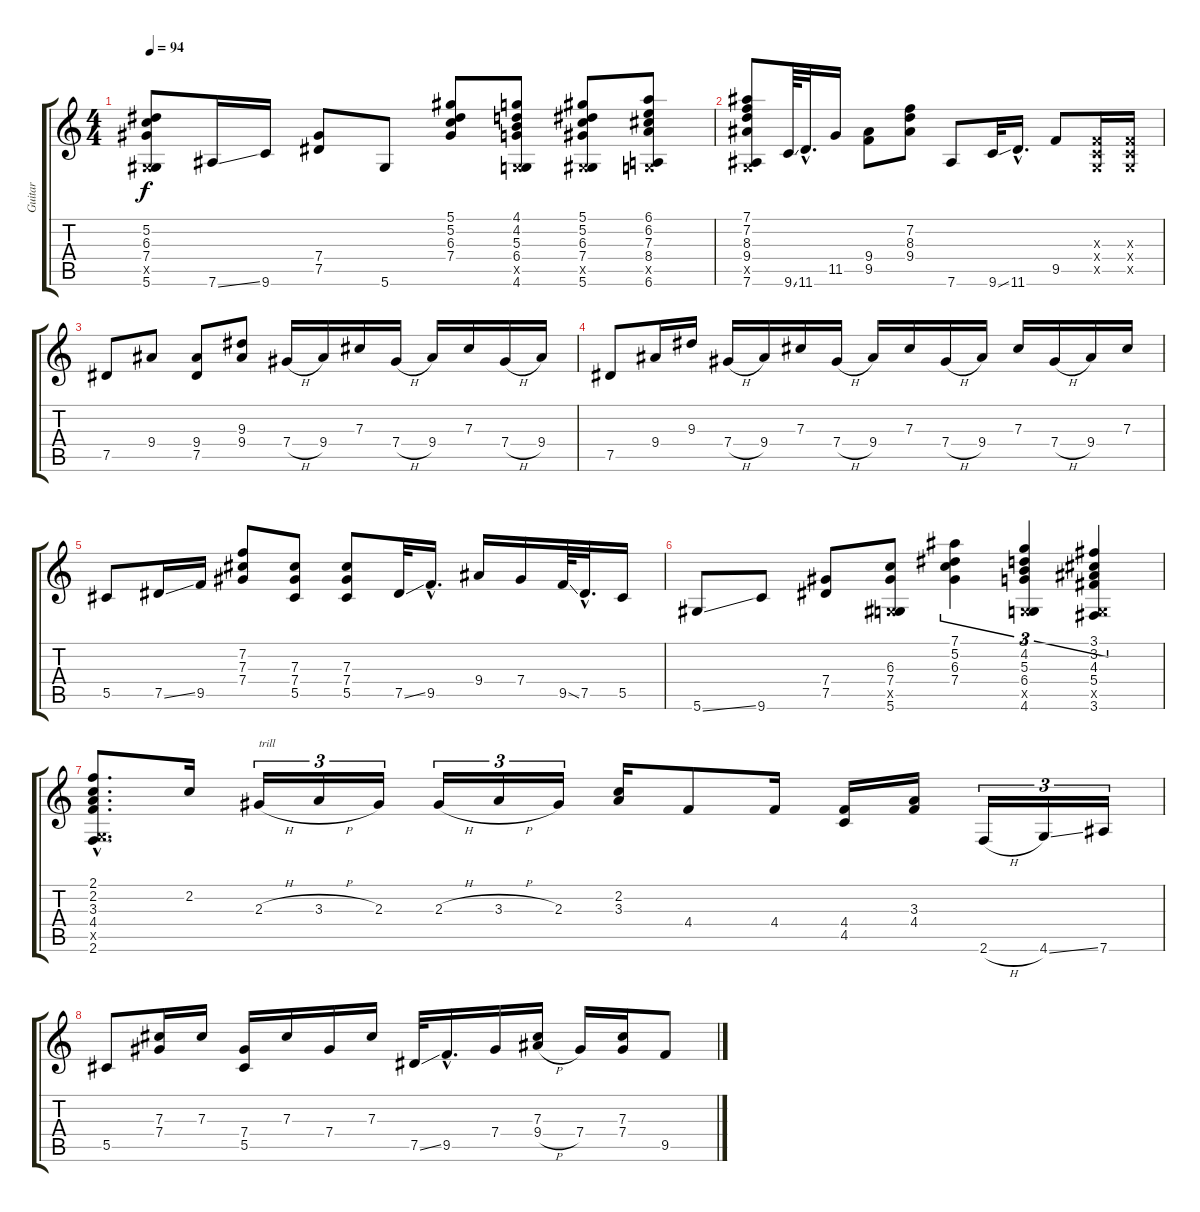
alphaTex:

\track ("Guitar" "Guitar") {instrument electricguitarclean}
\staff {score tabs}
\tuning (Eb4 Bb3 Gb3 Db3 Ab2 Eb2) {hide}
\ts (4 4)
\tempo 94
\clef g2
\ks c
(5.2 6.3 7.4 -1.5{x} 5.6).8{dy f} 7.6{ss}.16 9.6.16 (7.4 7.5).8 5.6.8 (5.1 5.2 6.3 7.4).8 (4.1 4.2 5.3 6.4 -1.5{x} 4.6).8 (5.1 5.2 6.3 7.4 -1.5{x} 5.6).8 (6.1 6.2 7.3 8.4 -1.5{x} 6.6).8 |
(7.1 7.2 8.3 9.4 -1.5{x} 7.6).8 9.6{ss}.64 11.6{hac}.32{d} 11.5.16 (9.4 9.5).8 (7.2 8.3 9.4).8 7.6.8 9.6{ss}.32 11.6{hac}.16{d} 9.5.8 (-1.3{x} -1.4{x} -1.5{x}).16 (-1.3{x} -1.4{x} -1.5{x}).16 |
7.5.8 9.4.8 (9.4 7.5).8 (9.3 9.4).8 7.4{h}.16 9.4.16 7.3.16 7.4{h}.16 9.4.16 7.3.16 7.4{h}.16 9.4.16 |
7.5.8 9.4.16 9.3.16 7.4{h}.16 9.4.16 7.3.16 7.4{h}.16 9.4.16 7.3.16 7.4{h}.16 9.4.16 7.3.16 7.4{h}.16 9.4.16 7.3.16 |
5.5.8 7.5{ss}.16 9.5.16 (7.2 7.3 7.4).8 (7.3 7.4 5.5).8 (7.3 7.4 5.5).8 7.5{ss}.32 9.5{hac}.16{d} 9.4.16 7.4.16 9.5{ss}.64 7.5{hac}.32{d} 5.5.16 |
5.6{ss}.8 9.6.8 (7.4 7.5).8 (6.3 7.4 -1.5{x} 5.6).8 (7.1 5.2 6.3 7.4).4{tu (3 2)} (4.1 4.2 5.3 6.4 -1.5{x} 4.6).4{tu (3 2)} (3.1 3.2 4.3 5.4 -1.5{x} 3.6).4{tu (3 2)} |
(2.1{hac} 2.2{hac} 3.3{hac} 4.4{hac} -1.5{hac x} 2.6{hac}).8{d} 2.2.16 2.3{h}.16{tu (3 2) txt "trill"} 3.3{h}.16{tu (3 2)} 2.3.16{tu (3 2)} 2.3{h}.16{tu (3 2)} 3.3{h}.16{tu (3 2)} 2.3.16{tu (3 2)} (2.2 3.3).16 4.4.8 4.4.16 (4.4 4.5).16 (3.3 4.4).16 2.6{h}.16{tu (3 2)} 4.6{ss}.16{tu (3 2)} 7.6.16{tu (3 2)} |
5.5.8 (7.3 7.4).16 7.3.16 (7.4 5.5).16 7.3.16 7.4.16 7.3.16 7.5{ss}.32 9.5{hac}.16{d} 7.4.16 (7.3 9.4{h}).16 7.4.16 (7.3 7.4).16 9.5.8
